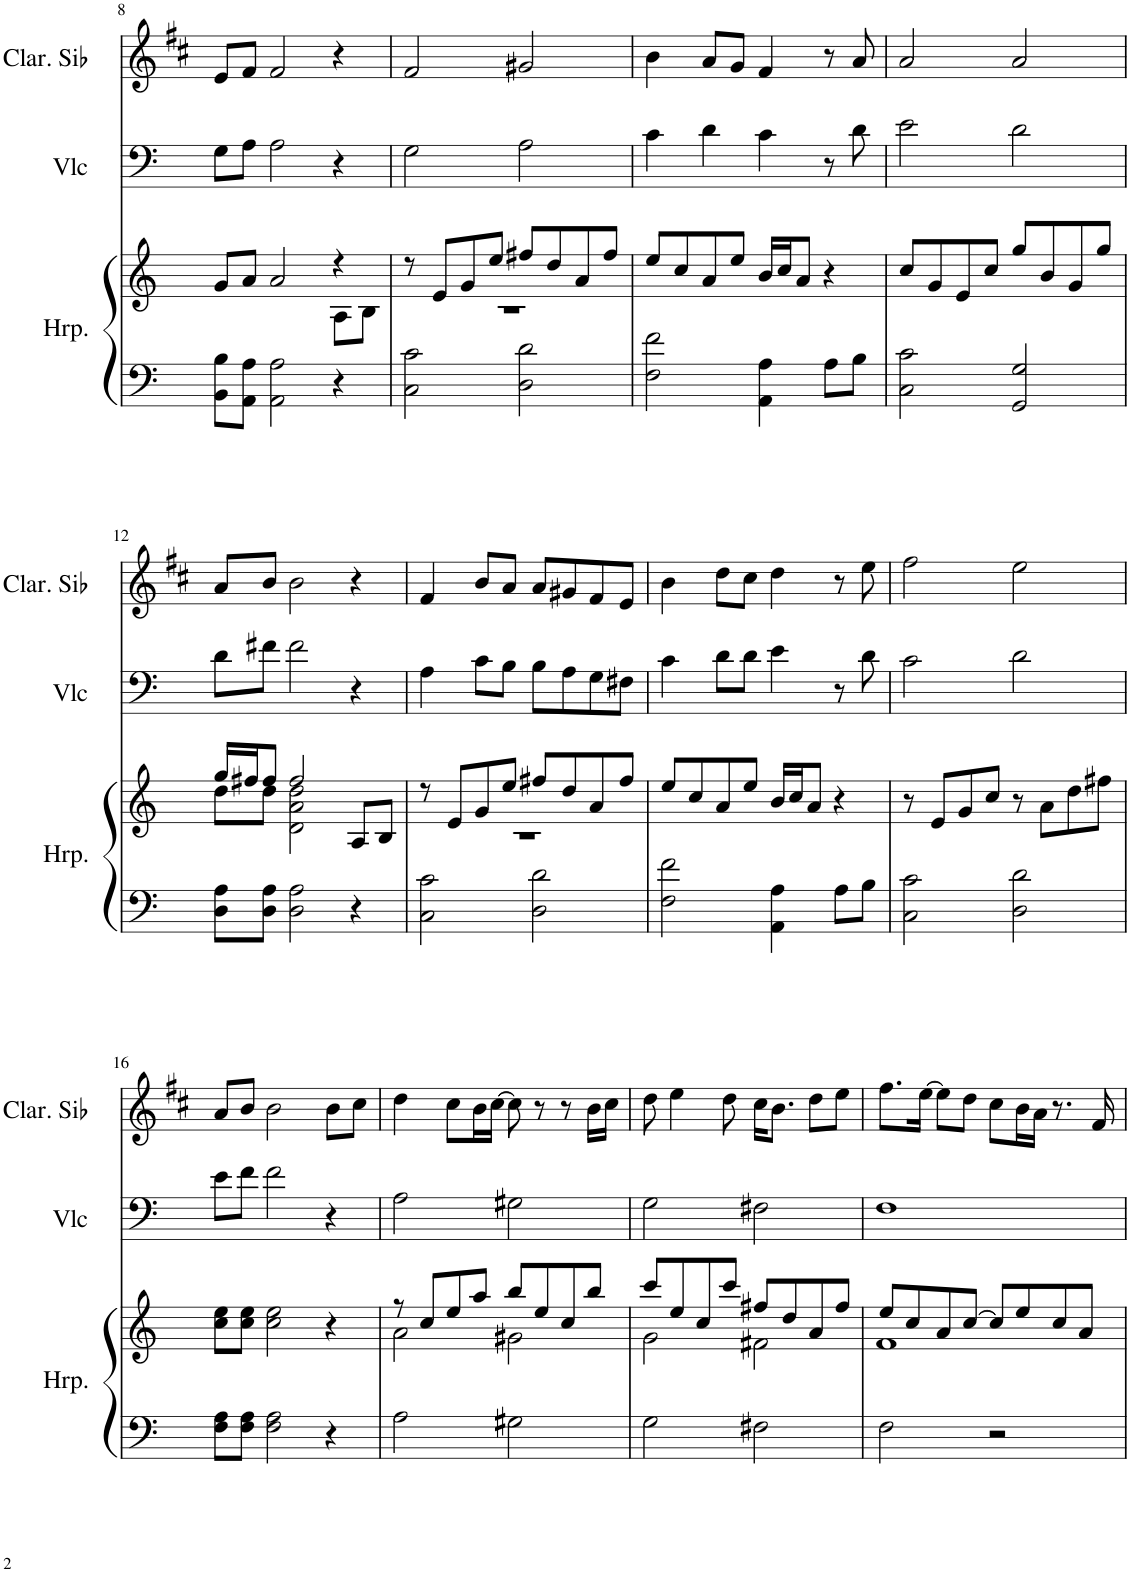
**kern	**kern	**kern	**kern
*part3	*part3	*part2	*part1
*staff4	*staff3	*staff2	*staff1
*I"Harpe	*	*I"Violoncelle	*I"Clarinette en Sib
*I'Hrp.	*	*I'Vlc	*I'Clar. Sib
!!LO:PB:g=z
*clefF4	*clefG2	*clefF4	*clefG2
*	*	*	*Trd1c2
*k[]	*k[]	*k[]	*k[f#c#]
*M4/4	*M4/4	*M4/4	*M4/4
=8	=8	=8	=8
*	*^	*	*
8BB\ 8B\L	8g/L	2.ryy	8G\L	8e/L
8AA\ 8A\J	8a/J	.	8A\J	8f#/J
2AA\ 2A\	2a/	.	2A\	2f#/
4r	4r	8A\L	4r	4r
.	.	8B\J	.	.
=9	=9	=9	=9	=9
2C\ 2c\	8r	1r	2G\	2f#/
.	8e/L	.	.	.
.	8g/	.	.	.
.	8ee/J	.	.	.
2D\ 2d\	8ff#X/L	.	2A\	2g#X/
.	8dd/	.	.	.
.	8a/	.	.	.
.	8ff#/J	.	.	.
*	*v	*v	*	*
=10	=10	=10	=10
2F\ 2f\	8ee/L	4c\	4b\
.	8cc/	.	.
.	8a/	4d\	8a/L
.	8ee/J	.	8g/J
4AA\ 4A\	16b/LL	4c\	4f#/
.	16cc/J	.	.
.	8a/J	.	.
8A\L	4r	8r	8r
8B\J	.	8d\	8a/
=11	=11	=11	=11
2C\ 2c\	8cc/L	2e\	2a/
.	8g/	.	.
.	8e/	.	.
.	8cc/J	.	.
2GG/ 2G/	8gg/L	2d\	2a/
.	8b/	.	.
.	8g/	.	.
.	8gg/J	.	.
!!LO:LB:g=z
=12	=12	=12	=12
*	*^	*	*
8D\ 8A\L	16gg/LL	8dd\L	8d\L	8a/L
.	16ff#X/J	.	.	.
8D\ 8A\J	8ff#/J	8dd\J	8f#X\J	8b/J
2D\ 2A\	2ff#/	2d\ 2a\ 2dd\	2f#\	2b\
4r	8A/L	4ryy	4r	4r
.	8B/J	.	.	.
=13	=13	=13	=13	=13
2C\ 2c\	8r	1r	4A\	4f#/
.	8e/L	.	.	.
.	8g/	.	8c\L	8b/L
.	8ee/J	.	8B\J	8a/J
2D\ 2d\	8ff#X/L	.	8B\L	8a/L
.	8dd/	.	8A\	8g#X/
.	8a/	.	8G\	8f#/
.	8ff#/J	.	8F#X\J	8e/J
*	*v	*v	*	*
=14	=14	=14	=14
2F\ 2f\	8ee/L	4c\	4b\
.	8cc/	.	.
.	8a/	8d\L	8dd\L
.	8ee/J	8d\J	8cc#\J
4AA\ 4A\	16b/LL	4e\	4dd\
.	16cc/J	.	.
.	8a/J	.	.
8A\L	4r	8r	8r
8B\J	.	8d\	8ee\
=15	=15	=15	=15
2C\ 2c\	8r	2c\	2ff#\
.	8e/L	.	.
.	8g/	.	.
.	8cc/J	.	.
2D\ 2d\	8r	2d\	2ee\
.	8a\L	.	.
.	8dd\	.	.
.	8ff#X\J	.	.
!!LO:LB:g=z
=16	=16	=16	=16
8F\ 8A\L	8cc\ 8ee\L	8e\L	8a/L
8F\ 8A\J	8cc\ 8ee\J	8f\J	8b/J
2F\ 2A\	2cc\ 2ee\	2f\	2b\
4r	4r	4r	8b\L
.	.	.	8cc#\J
=17	=17	=17	=17
*	*^	*	*
2A\	8r	2a\	2A\	4dd\
.	8cc/L	.	.	.
.	8ee/	.	.	8cc#\L
.	8aa/J	.	.	16b\L
.	.	.	.	[16cc#\JJ
2G#X\	8bb/L	2g#X\	2G#X\	8cc#\]
.	8ee/	.	.	8r
.	8cc/	.	.	8r
.	8bb/J	.	.	16b\LL
.	.	.	.	16cc#\JJ
=18	=18	=18	=18	=18
2G\	8ccc/L	2g\	2G\	8dd\
.	8ee/	.	.	4ee\
.	8cc/	.	.	.
.	8ccc/J	.	.	8dd\
2F#X\	8ff#X/L	2f#X\	2F#X\	16cc#\KL
.	.	.	.	8.b\J
.	8dd/	.	.	.
.	8a/	.	.	8dd\L
.	8ff#/J	.	.	8ee\J
=19	=19	=19	=19	=19
2F\	8ee/L	1f	1F	8.ff#\L
.	8cc/	.	.	.
.	.	.	.	[16ee\Jk
.	8a/	.	.	8ee\L]
.	[8cc/J	.	.	8dd\J
2r	8cc/L]	.	.	8cc#\L
.	8ee/	.	.	16b\L
.	.	.	.	16a\JJ
.	8cc/	.	.	8.r
.	8a/J	.	.	.
.	.	.	.	16f#/
*	*v	*v	*	*
=	=	=	=
*-	*-	*-	*-
